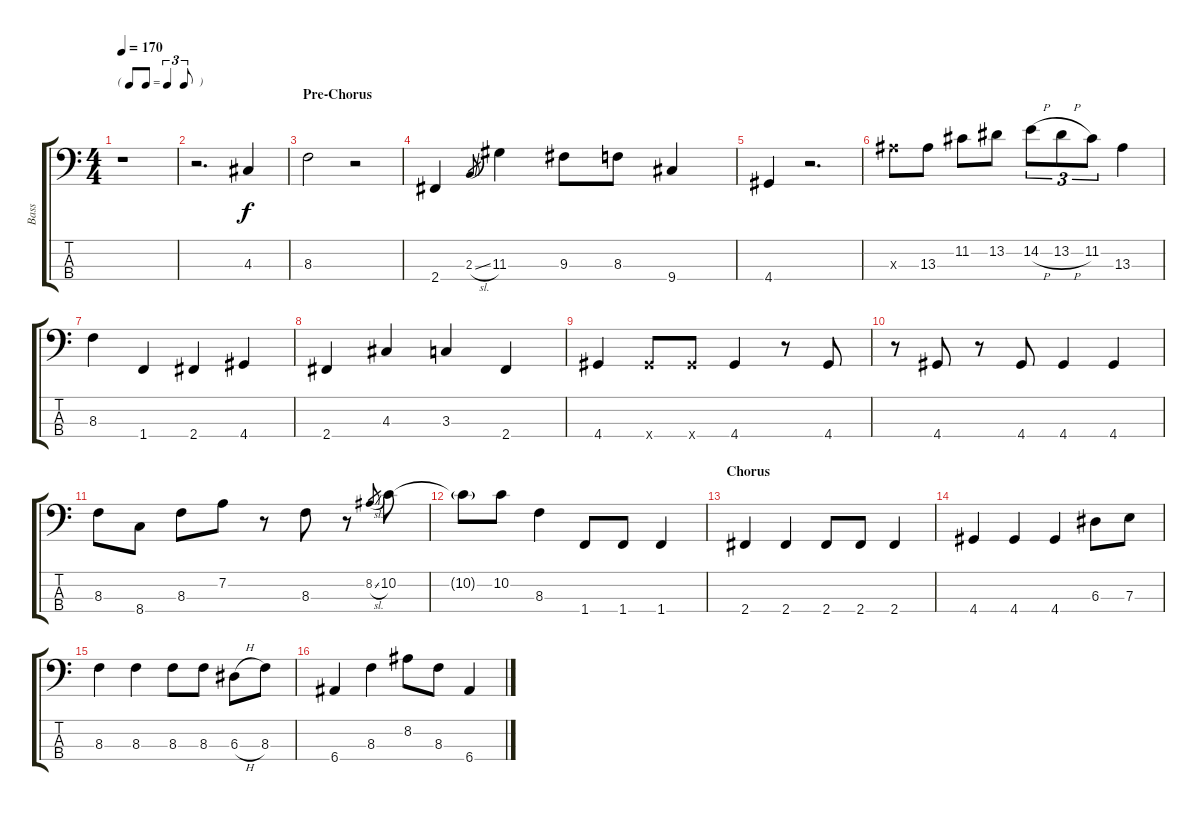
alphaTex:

\track ("Bass" "Bass") {instrument electricbassfinger}
\staff {score tabs}
\tuning (G2 D2 A1 E1) {hide}
\ts (4 4)
\tf triplet8th
\tempo 170
\clef f4
\ks c
r.1{dy f} |
r.2{d} 4.3.4 |
\section ("" "Pre-Chorus")
8.3.2 r.2 |
2.4.4 2.3{sl}.8{gr} 11.3.4 9.3.8 8.3.8 9.4.4 |
4.4.4 r.2{d} |
13.3{x}.8 13.3.8 11.2.8 13.2.8 14.2{h}.8{tu (3 2)} 13.2{h}.8{tu (3 2)} 11.2.8{tu (3 2)} 13.3.4 |
8.3.4 1.4.4 2.4.4 4.4.4 |
2.4.4 4.3.4 3.3.4 2.4.4 |
4.4.4 4.4{x}.8 4.4{x}.8 4.4.4 r.8 4.4.8 |
r.8 4.4.8 r.8 4.4.8 4.4.4 4.4.4 |
8.3.8 8.4.8 8.3.8 7.2.8 r.8 8.3.8 r.8 8.2{sl}.8{gr} 10.2.8 |
10.2{g t}.8 10.2.8 8.3.4 1.4.8 1.4.8 1.4.4 |
\section ("" "Chorus")
2.4.4 2.4.4 2.4.8 2.4.8 2.4.4 |
4.4.4 4.4.4 4.4.4 6.3.8 7.3.8 |
8.3.4 8.3.4 8.3.8 8.3.8 6.3{h}.8 8.3.8 |
6.4.4 8.3.4 8.2.8 8.3.8 6.4.4
